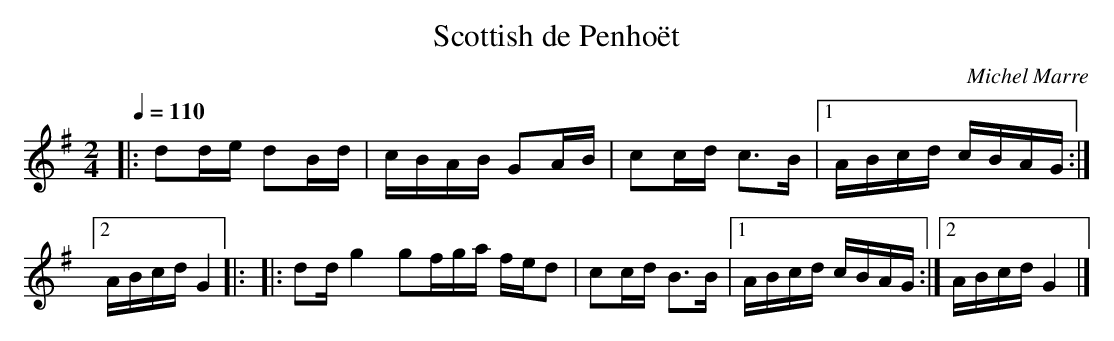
X:1
T:Scottish de Penhoët
C:Michel Marre
M:2/4
L:1/8
Q:1/4=110
K:G
|: dd/e/ dB/d/ | c/B/A/B/ GA/B/ | cc/d/ c3/2B/ |1\
A/B/c/d/ c/B/A/G/ :|2 A/B/c/d/ G2 |: \
|: dd/g2gf/g/a/ f/e/d | cc/d/ B3/2B/ |1\
A/B/c/d/ c/B/A/G/ :|2 A/B/c/d/ G2 |]
